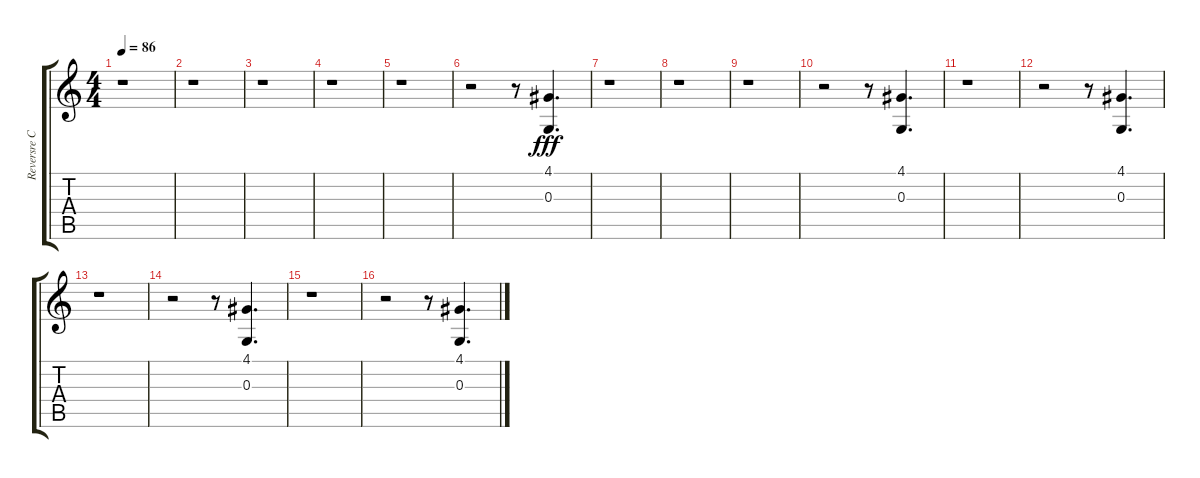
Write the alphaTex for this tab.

\track ("Reversre Cymbal" "Reversre C") {instrument reversecymbal}
\staff {score tabs}
\tuning (E4 B3 G3 D3 A2 E2) {hide}
\ts (4 4)
\tempo 86
\clef g2
\ks c
r.1{dy fff} |
r.1 |
r.1 |
r.1 |
r.1 |
r.2 r.8 (4.1 0.3).4{d} |
r.1 |
r.1 |
r.1 |
r.2 r.8 (4.1 0.3).4{d} |
r.1 |
r.2 r.8 (4.1 0.3).4{d} |
r.1 |
r.2 r.8 (4.1 0.3).4{d} |
r.1 |
r.2 r.8 (4.1 0.3).4{d}
